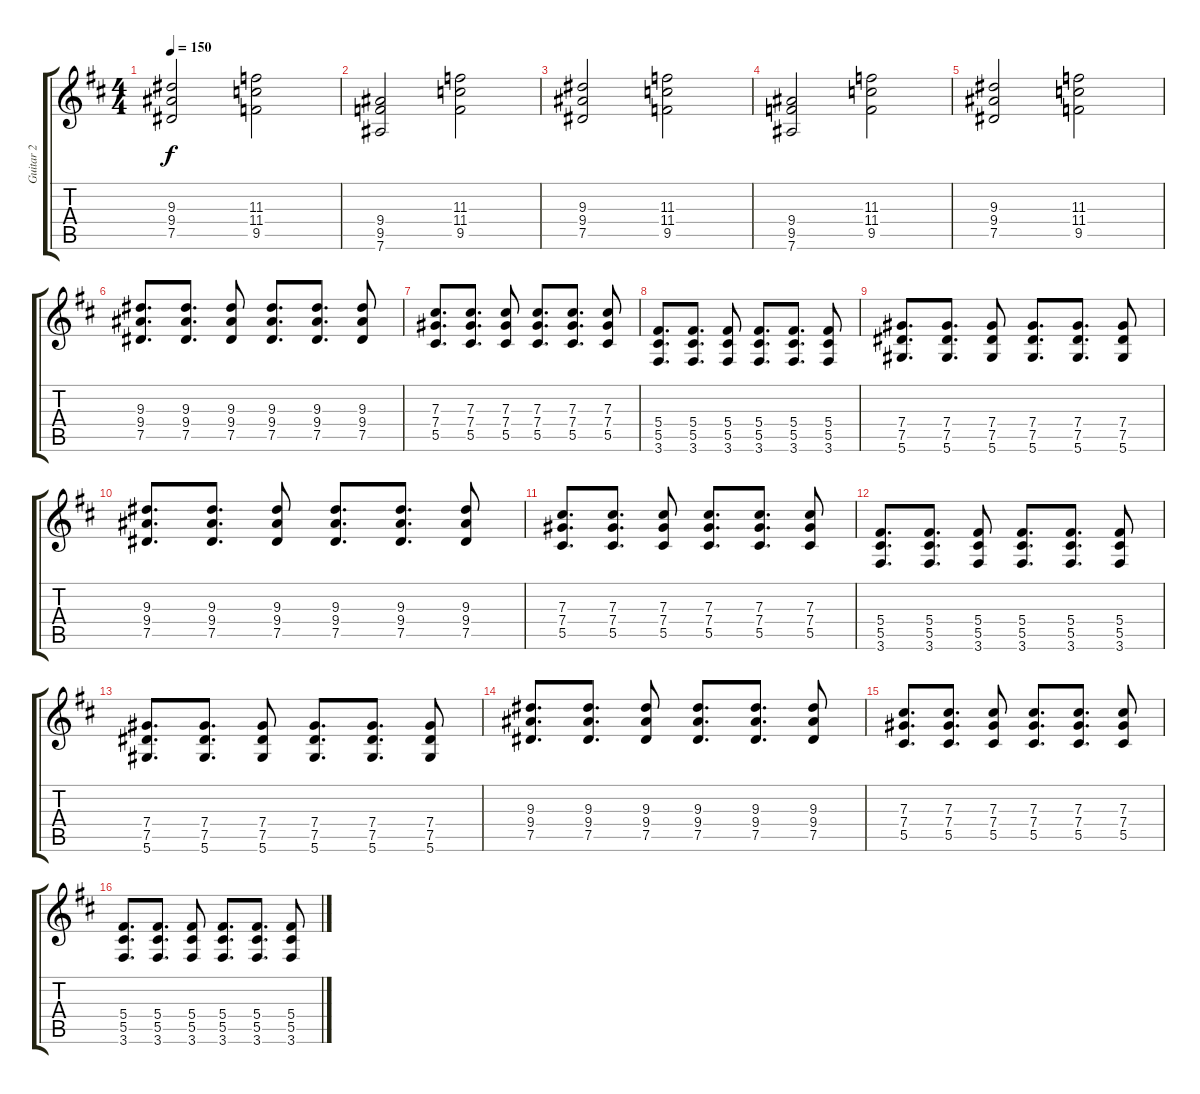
\track ("Guitar 2" "Guitar 2") {instrument distortionguitar}
\staff {score tabs}
\tuning (Eb4 Bb3 Gb3 Db3 Ab2 Eb2) {hide}
\ts (4 4)
\tempo 150
\clef g2
\ks d
(9.3 9.4 7.5).2{dy f} (11.3 11.4 9.5).2 |
(9.4 9.5 7.6).2 (11.3 11.4 9.5).2 |
(9.3 9.4 7.5).2 (11.3 11.4 9.5).2 |
(9.4 9.5 7.6).2 (11.3 11.4 9.5).2 |
(9.3 9.4 7.5).2 (11.3 11.4 9.5).2 |
(9.3 9.4 7.5).8{d} (9.3 9.4 7.5).8{d} (9.3 9.4 7.5).8 (9.3 9.4 7.5).8{d} (9.3 9.4 7.5).8{d} (9.3 9.4 7.5).8 |
(7.3 7.4 5.5).8{d} (7.3 7.4 5.5).8{d} (7.3 7.4 5.5).8 (7.3 7.4 5.5).8{d} (7.3 7.4 5.5).8{d} (7.3 7.4 5.5).8 |
(5.4 5.5 3.6).8{d} (5.4 5.5 3.6).8{d} (5.4 5.5 3.6).8 (5.4 5.5 3.6).8{d} (5.4 5.5 3.6).8{d} (5.4 5.5 3.6).8 |
(7.4 7.5 5.6).8{d} (7.4 7.5 5.6).8{d} (7.4 7.5 5.6).8 (7.4 7.5 5.6).8{d} (7.4 7.5 5.6).8{d} (7.4 7.5 5.6).8 |
(9.3 9.4 7.5).8{d} (9.3 9.4 7.5).8{d} (9.3 9.4 7.5).8 (9.3 9.4 7.5).8{d} (9.3 9.4 7.5).8{d} (9.3 9.4 7.5).8 |
(7.3 7.4 5.5).8{d} (7.3 7.4 5.5).8{d} (7.3 7.4 5.5).8 (7.3 7.4 5.5).8{d} (7.3 7.4 5.5).8{d} (7.3 7.4 5.5).8 |
(5.4 5.5 3.6).8{d} (5.4 5.5 3.6).8{d} (5.4 5.5 3.6).8 (5.4 5.5 3.6).8{d} (5.4 5.5 3.6).8{d} (5.4 5.5 3.6).8 |
(7.4 7.5 5.6).8{d} (7.4 7.5 5.6).8{d} (7.4 7.5 5.6).8 (7.4 7.5 5.6).8{d} (7.4 7.5 5.6).8{d} (7.4 7.5 5.6).8 |
(9.3 9.4 7.5).8{d} (9.3 9.4 7.5).8{d} (9.3 9.4 7.5).8 (9.3 9.4 7.5).8{d} (9.3 9.4 7.5).8{d} (9.3 9.4 7.5).8 |
(7.3 7.4 5.5).8{d} (7.3 7.4 5.5).8{d} (7.3 7.4 5.5).8 (7.3 7.4 5.5).8{d} (7.3 7.4 5.5).8{d} (7.3 7.4 5.5).8 |
(5.4 5.5 3.6).8{d} (5.4 5.5 3.6).8{d} (5.4 5.5 3.6).8 (5.4 5.5 3.6).8{d} (5.4 5.5 3.6).8{d} (5.4 5.5 3.6).8
